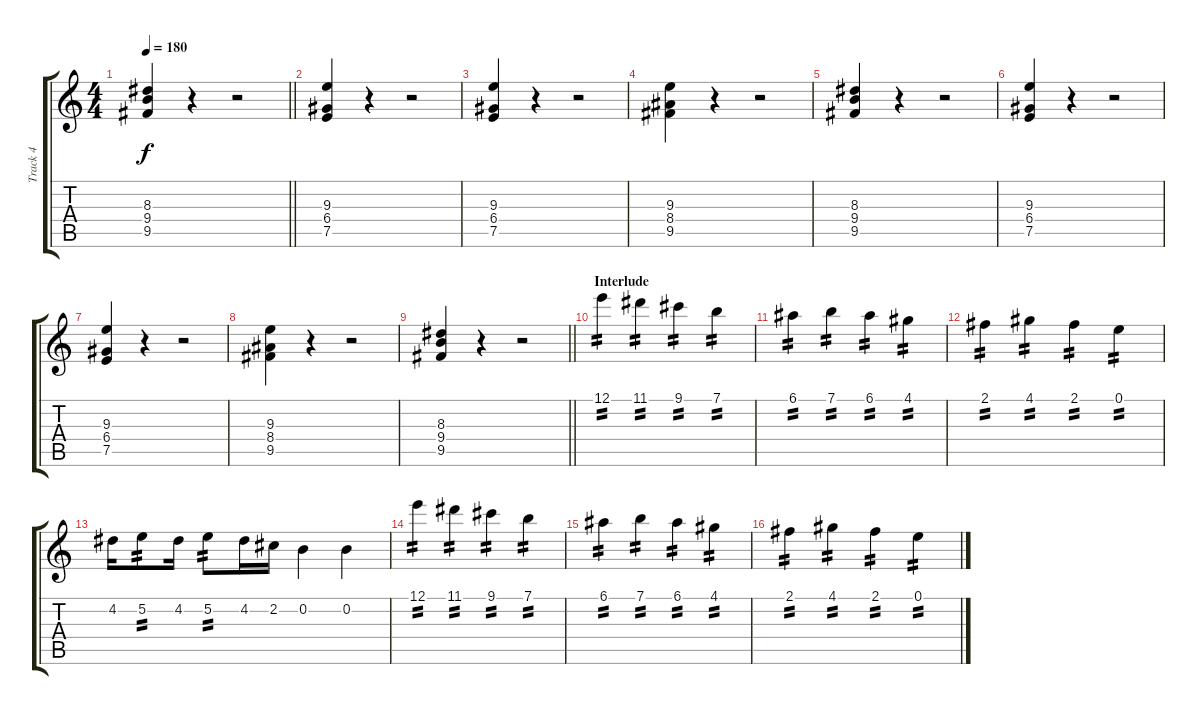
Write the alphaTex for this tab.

\track ("Track 4" "Track 4") {instrument electricguitarjazz}
\staff {score tabs}
\tuning (E4 B3 G3 D3 A2 E2) {hide}
\ts (4 4)
\tempo 180
\clef g2
\barLineRight lightlight
\ks c
(8.3 9.4 9.5).4{dy f} r.4 r.2 |
(9.3 6.4 7.5).4 r.4 r.2 |
(9.3 6.4 7.5).4 r.4 r.2 |
(9.3 8.4 9.5).4 r.4 r.2 |
(8.3 9.4 9.5).4 r.4 r.2 |
(9.3 6.4 7.5).4 r.4 r.2 |
(9.3 6.4 7.5).4 r.4 r.2 |
(9.3 8.4 9.5).4 r.4 r.2 |
\barLineRight lightlight
(8.3 9.4 9.5).4 r.4 r.2 |
\section ("" "Interlude")
12.1.4{tp 2} 11.1.4{tp 2} 9.1.4{tp 2} 7.1.4{tp 2} |
6.1.4{tp 2} 7.1.4{tp 2} 6.1.4{tp 2} 4.1.4{tp 2} |
2.1.4{tp 2} 4.1.4{tp 2} 2.1.4{tp 2} 0.1.4{tp 2} |
4.2.16 5.2.8{tp 2} 4.2.16 5.2.8{tp 2} 4.2.16 2.2.16 0.2.4 0.2.4 |
12.1.4{tp 2} 11.1.4{tp 2} 9.1.4{tp 2} 7.1.4{tp 2} |
6.1.4{tp 2} 7.1.4{tp 2} 6.1.4{tp 2} 4.1.4{tp 2} |
2.1.4{tp 2} 4.1.4{tp 2} 2.1.4{tp 2} 0.1.4{tp 2}
